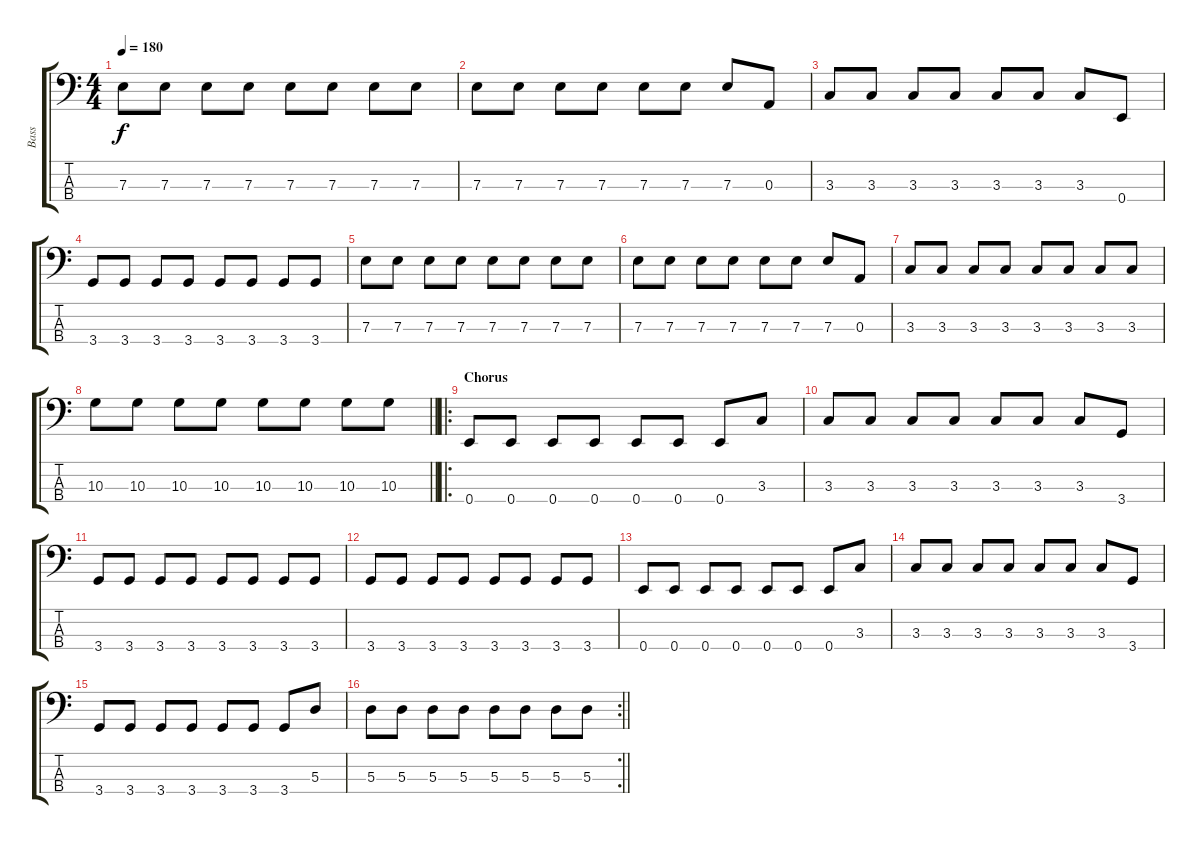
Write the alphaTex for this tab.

\track ("Bass" "Bass") {instrument electricbassfinger}
\staff {score tabs}
\tuning (G2 D2 A1 E1) {hide}
\ts (4 4)
\tempo 180
\clef f4
\ks c
7.3.8{dy f} 7.3.8 7.3.8 7.3.8 7.3.8 7.3.8 7.3.8 7.3.8 |
7.3.8 7.3.8 7.3.8 7.3.8 7.3.8 7.3.8 7.3.8 0.3.8 |
3.3.8 3.3.8 3.3.8 3.3.8 3.3.8 3.3.8 3.3.8 0.4.8 |
3.4.8 3.4.8 3.4.8 3.4.8 3.4.8 3.4.8 3.4.8 3.4.8 |
7.3.8 7.3.8 7.3.8 7.3.8 7.3.8 7.3.8 7.3.8 7.3.8 |
7.3.8 7.3.8 7.3.8 7.3.8 7.3.8 7.3.8 7.3.8 0.3.8 |
3.3.8 3.3.8 3.3.8 3.3.8 3.3.8 3.3.8 3.3.8 3.3.8 |
\barLineRight lightlight
10.3.8 10.3.8 10.3.8 10.3.8 10.3.8 10.3.8 10.3.8 10.3.8 |
\ro
\section ("" "Chorus")
0.4.8 0.4.8 0.4.8 0.4.8 0.4.8 0.4.8 0.4.8 3.3.8 |
3.3.8 3.3.8 3.3.8 3.3.8 3.3.8 3.3.8 3.3.8 3.4.8 |
3.4.8 3.4.8 3.4.8 3.4.8 3.4.8 3.4.8 3.4.8 3.4.8 |
3.4.8 3.4.8 3.4.8 3.4.8 3.4.8 3.4.8 3.4.8 3.4.8 |
0.4.8 0.4.8 0.4.8 0.4.8 0.4.8 0.4.8 0.4.8 3.3.8 |
3.3.8 3.3.8 3.3.8 3.3.8 3.3.8 3.3.8 3.3.8 3.4.8 |
3.4.8 3.4.8 3.4.8 3.4.8 3.4.8 3.4.8 3.4.8 5.3.8 |
\rc 2
\barLineRight lightlight
5.3.8 5.3.8 5.3.8 5.3.8 5.3.8 5.3.8 5.3.8 5.3.8
